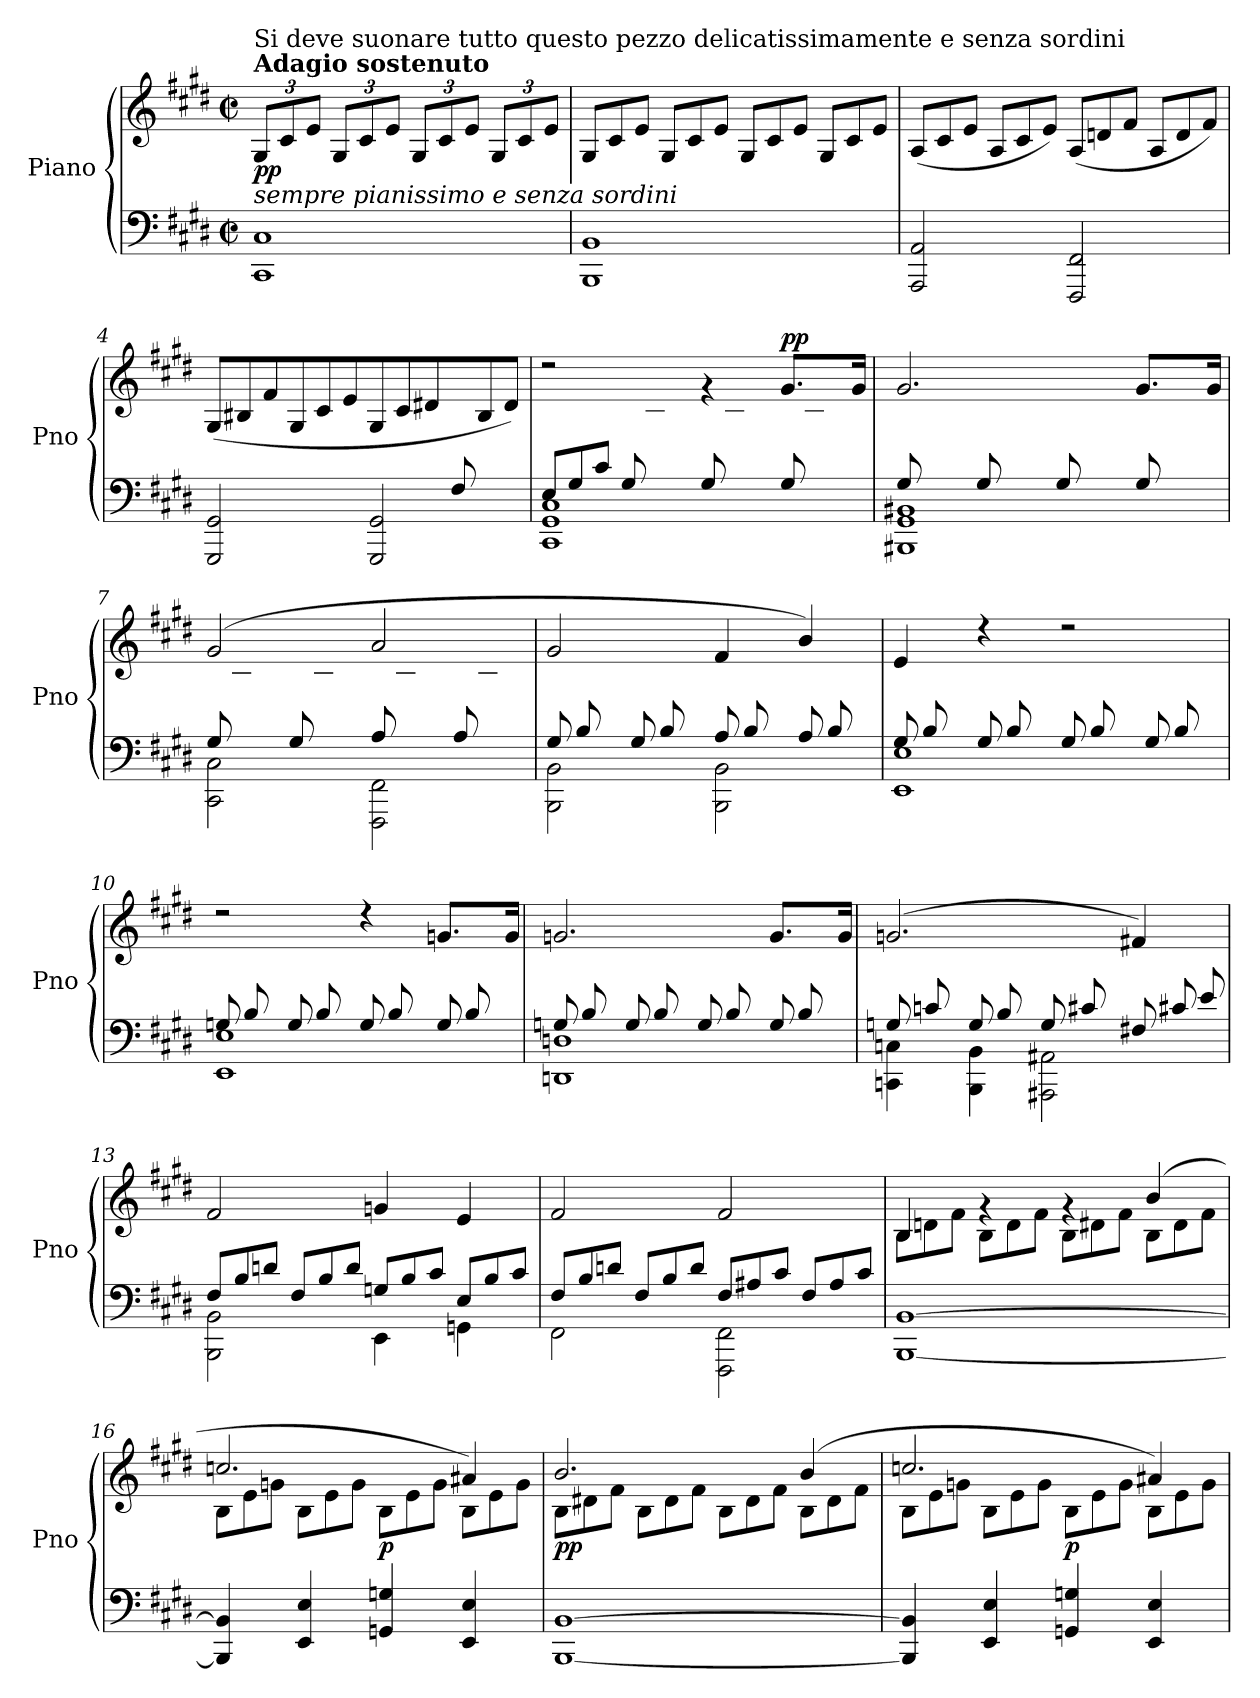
**kern	**kern	**dynam
*part1	*part1	*part1
*staff2	*staff1	*staff1/2
*I"Piano	*	*
*I'Pno	*	*
*clefF4	*clefG2	*
*k[f#c#g#d#]	*k[f#c#g#d#]	*
*M4/4	*M4/4	*
*met(c|)	*met(c|)	*
*	*Xbrackettup	*
=1	=1	=1
!	!LO:TX:a:B:t=Adagio sostenuto	!
!	!LO:TX:a:t=Si deve suonare tutto questo pezzo delicatissimamente e senza sordini	!
!	!LO:TX:b:i:t=sempre pianissimo e senza sordini	!
!	!	!LO:DY:b
1CC# 1C#	12G#/L	pp
.	12c#/	.
.	12e/J	.
.	12G#/L	.
.	12c#/	.
.	12e/J	.
.	12G#/L	.
.	12c#/	.
.	12e/J	.
.	12G#/L	.
.	12c#/	.
.	12e/J	.
=2	=2	=2
*	*Xtuplet	*
1BBB 1BB	12G#/L	.
.	12c#/	.
.	12e/J	.
.	12G#/L	.
.	12c#/	.
.	12e/J	.
.	12G#/L	.
.	12c#/	.
.	12e/J	.
.	12G#/L	.
.	12c#/	.
.	12e/J	.
=3	=3	=3
2AAA/ 2AA/	(12A/L	.
.	12c#/	.
.	12e/J	.
.	12A/L	.
.	12c#/	.
.	12e/J)	.
2FFF#/ 2FF#/	(12A/L	.
.	12dn/	.
.	12f#/J	.
.	12A/L	.
.	12d/	.
.	12f#/J)	.
!!LO:LB:g=z
=4	=4	=4
*^	*	*
2.ryy	2GGG#/ 2GG#/	(>12G#/L	.
.	.	12B#X/	.
.	.	12f#/J	.
.	.	12G#/L	.
.	.	12c#/	.
.	.	12e/J	.
.	2GGG#/ 2GG#/	12G#/L	.
.	.	12c#/	.
.	.	12d#X/J	.
*Xtuplet	*	*	*
12F#/L	.	12ryy	.
6ryy	.	12B#/	.
.	.	12d#/J)	.
=5	=5	=5	=5
*	*	*^	*
12E/L	1CC# 1GG# 1C#	2r	3ryy	.
12G#/	.	.	.	.
12c#/J	.	.	.	.
(12G#/L	.	.	.	.
6ryy	.	.	12c#\	.
.	.	.	12e\J)	.
(12G#/L	.	4rg	12ryy	.
6ryy	.	.	12c#\	.
.	.	.	12e\J)	.
!	!	!	!	!LO:DY:a
12G#/L	.	8.g#/L	12ryy	pp
6ryy	.	.	12c#\	.
.	.	.	12e\J	.
.	.	16g#/Jk	.	.
=6	=6	=6	=6	=6
12G#/L	1BBB#X 1GG# 1BB#X	2.g#/	12ryy	.
6ryy	.	.	12d#\	.
.	.	.	12f#\J	.
12G#/L	.	.	12ryy	.
6ryy	.	.	12d#\	.
.	.	.	12f#\J	.
12G#/L	.	.	12ryy	.
6ryy	.	.	12d#\	.
.	.	.	12f#\J	.
12G#/L	.	8.g#/L	12ryy	.
6ryy	.	.	12d#\	.
.	.	.	12f#\J	.
.	.	16g#/Jk	.	.
!!LO:LB:g=z	!!
=7	=7	=7	=7	=7
12G#/L	2CC#\ 2C#\	(2g#/	12ryy	.
6ryy	.	.	12c#\	.
.	.	.	12e\J	.
12G#/L	.	.	12ryy	.
6ryy	.	.	12c#\	.
.	.	.	12e\J	.
12A/L	2FFF#\ 2FF#\	2a/	12ryy	.
6ryy	.	.	12c#\	.
.	.	.	12f#\J	.
12A/L	.	.	12ryy	.
6ryy	.	.	12c#\	.
.	.	.	12f#\J	.
=8	=8	=8	=8	=8
12G#/L	2BBB\ 2BB\	2g#/	6ryy	.
12B/	.	.	.	.
12ryy	.	.	12e\J	.
12G#/L	.	.	6ryy	.
12B/	.	.	.	.
12ryy	.	.	12e\J	.
12A/L	2BBB\ 2BB\	4f#/	6ryy	.
12B/	.	.	.	.
12ryy	.	.	12d#\J	.
12A/L	.	4b/)	6ryy	.
12B/	.	.	.	.
12ryy	.	.	12d#\J	.
=9	=9	=9	=9	=9
12G#/L	1EE 1E	4e/	6ryy	.
12B/	.	.	.	.
12ryy	.	.	12e\J	.
12G#/L	.	4r	6ryy	.
12B/	.	.	.	.
12ryy	.	.	12e\J	.
12G#/L	.	2r	6ryy	.
12B/	.	.	.	.
12ryy	.	.	12e\J	.
12G#/L	.	.	6ryy	.
12B/	.	.	.	.
12ryy	.	.	12e\J	.
=10	=10	=10	=10	=10
12Gn/L	1EE 1E	2r	6ryy	.
12B/	.	.	.	.
12ryy	.	.	12e\J	.
12G/L	.	.	6ryy	.
12B/	.	.	.	.
12ryy	.	.	12e\J	.
12G/L	.	4r	6ryy	.
12B/	.	.	.	.
12ryy	.	.	12e\J	.
12G/L	.	8.gn/L	6ryy	.
12B/	.	.	.	.
12ryy	.	.	12e\J	.
.	.	16g/Jk	.	.
!!LO:LB:g=z	!!
=11	=11	=11	=11	=11
12Gn/L	1DDn 1Dn	2.gn/	6ryy	.
12B/	.	.	.	.
12ryy	.	.	12fn\J	.
12G/L	.	.	6ryy	.
12B/	.	.	.	.
12ryy	.	.	12f\J	.
12G/L	.	.	6ryy	.
12B/	.	.	.	.
12ryy	.	.	12f\J	.
12G/L	.	8.g/L	6ryy	.
12B/	.	.	.	.
12ryy	.	.	12f\J	.
.	.	16g/Jk	.	.
=12	=12	=12	=12	=12
12Gn/L	4CCn\ 4Cn\	(>2.gn/	6ryy	.
12cn/	.	.	.	.
12ryy	.	.	12e\J	.
12G/L	4BBB\ 4BB\	.	6ryy	.
12B/	.	.	.	.
12ryy	.	.	12e\J	.
12G/L	2AAA#X\ 2AA#X\	.	6ryy	.
12c#X/	.	.	.	.
12ryy	.	.	12e\J	.
12F#X/L	.	4f#X/)	4ryy	.
12c#X/	.	.	.	.
12e/J	.	.	.	.
*	*	*v	*v	*
=13	=13	=13	=13
12F#/L	2BBB\ 2BB\	2f#/	.
12B/	.	.	.
12dn/J	.	.	.
12F#/L	.	.	.
12B/	.	.	.
12d/J	.	.	.
12Gn/L	4EE\	4gn/	.
12B/	.	.	.
12c#/J	.	.	.
12E/L	4GGn\	4e/	.
12B/	.	.	.
12c#/J	.	.	.
!!LO:LB:g=z
=14	=14	=14	=14
12F#/L	2FF#\	2f#/	.
12B/	.	.	.
12dn/J	.	.	.
12F#/L	.	.	.
12B/	.	.	.
12d/J	.	.	.
12F#/L	2FFF#\ 2FF#\	2f#/	.
12A#X/	.	.	.
12c#/J	.	.	.
12F#/L	.	.	.
12A#/	.	.	.
12c#/J	.	.	.
*v	*v	*	*
=15	=15	=15
*	*^	*
[1BBB [1BB	4B/	12B\L	.
.	.	12dn\	.
.	.	12f#\J	.
.	4rg	12B\L	.
.	.	12d\	.
.	.	12f#\J	.
.	4rg	12B\L	.
.	.	12d#X\	.
.	.	12f#\J	.
.	(4b/	12B\L	.
.	.	12d#\	.
.	.	12f#\J	.
=16	=16	=16	=16
4BBB/] 4BB/]	2.ccn/	12B\L	.
.	.	12e\	.
.	.	12gn\J	.
4EE/ 4E/	.	12B\L	.
.	.	12e\	.
.	.	12g\J	.
!	!	!	!LO:DY:b
4GGn/ 4Gn/	.	12B\L	p
.	.	12e\	.
.	.	12g\J	.
4EE/ 4E/	4a#X/)	12B\L	.
.	.	12e\	.
.	.	12g\J	.
!!LO:PB:g=z	!!
=17	=17	=17	=17
!	!	!	!LO:DY:b
[1BBB [1BB	2.b/	12B\L	pp
.	.	12d#X\	.
.	.	12f#\J	.
.	.	12B\L	.
.	.	12d#\	.
.	.	12f#\J	.
.	.	12B\L	.
.	.	12d#\	.
.	.	12f#\J	.
.	(>4b/	12B\L	.
.	.	12d#\	.
.	.	12f#\J	.
=18	=18	=18	=18
4BBB/] 4BB/]	2.ccn/	12B\L	.
.	.	12e\	.
.	.	12gn\J	.
4EE/ 4E/	.	12B\L	.
.	.	12e\	.
.	.	12g\J	.
!	!	!	!LO:DY:b
4GGn/ 4Gn/	.	12B\L	p
.	.	12e\	.
.	.	12g\J	.
4EE/ 4E/	4a#X/)	12B\L	.
.	.	12e\	.
.	.	12g\J	.
*	*v	*v	*
=	=	=
*-	*-	*-
